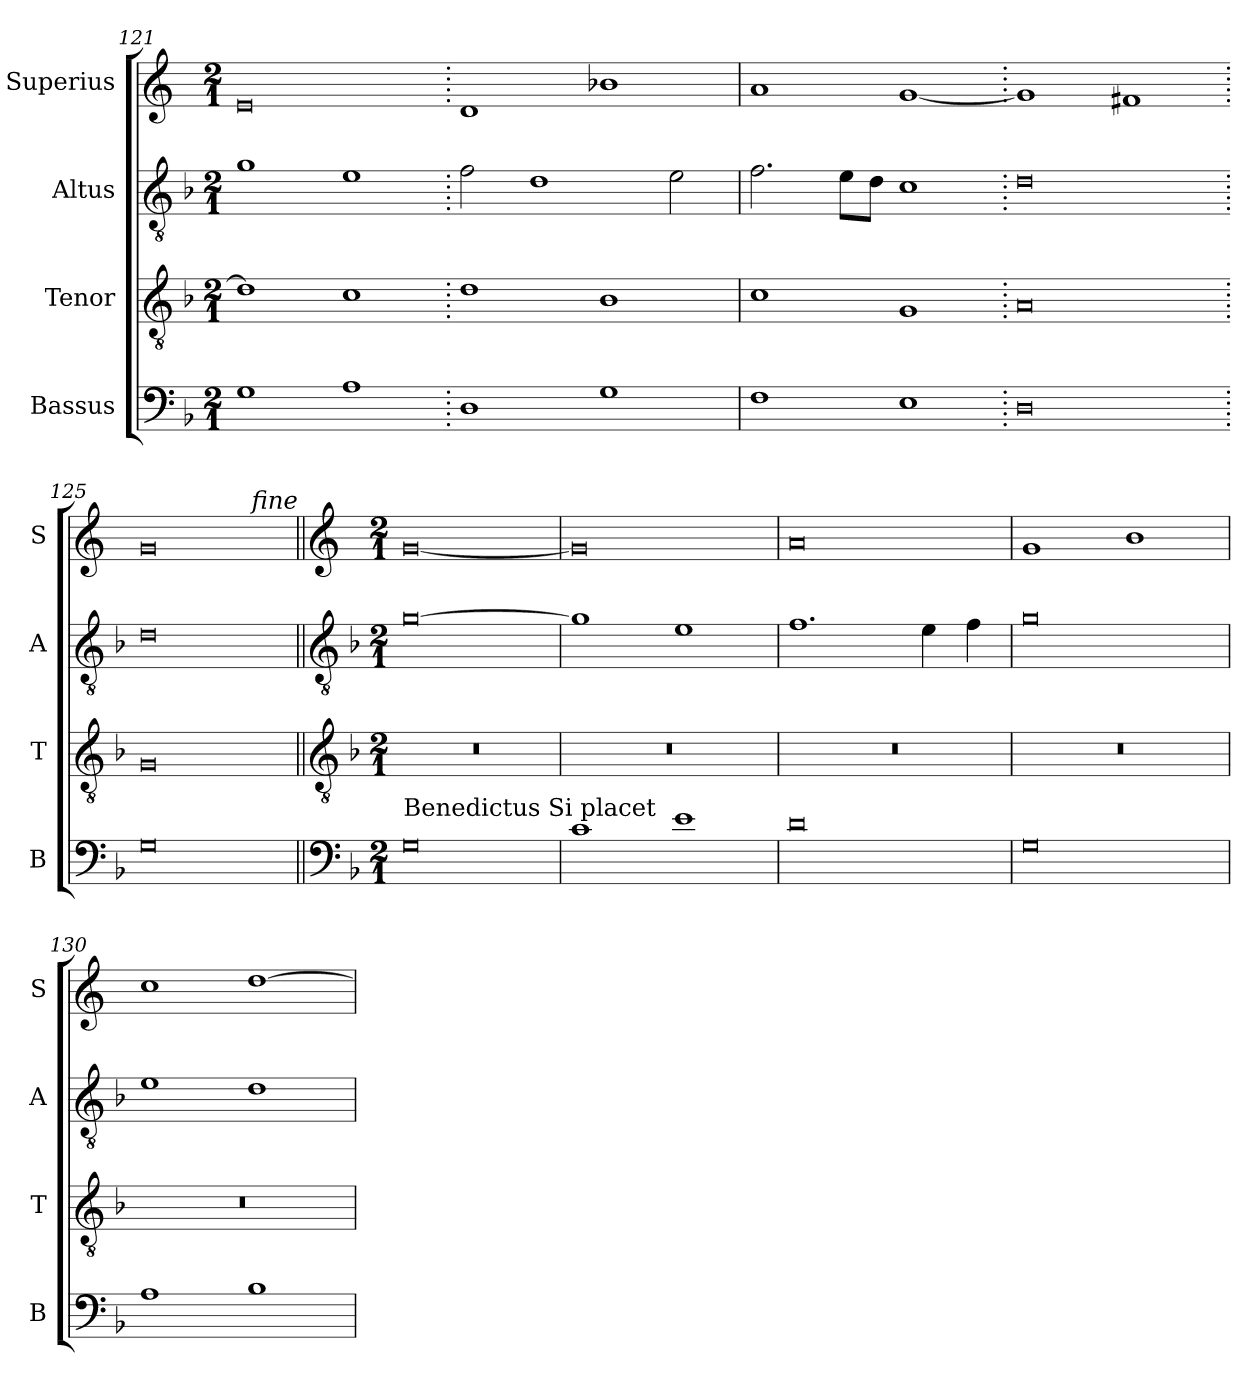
**kern	**kern	**kern	**kern
*part4	*part3	*part2	*part1
*staff4	*staff3	*staff2	*staff1
*I"Bassus	*I"Tenor	*I"Altus	*I"Superius
*I'B	*I'T	*I'A	*I'S
*clefF4	*clefGv2	*clefGv2	*clefG2
*k[b-]	*k[b-]	*k[b-]	*k[]
*M2/1	*M2/1	*M2/1	*M2/1
=121	=121	=121	=121
1G	1d]	1g	0e
1A	1c	1e	.
=122.	=122.	=122.	=122.
1D	1d	2f\	1d
.	.	1d	.
1G	1B-	.	1b-X
.	.	2e\	.
=123	=123	=123	=123
1F	1c	2.f\	1a
.	.	8e\L	.
.	.	8d\J	.
1E	1G	1c	[1g
=124.	=124.	=124.	=124.
0D	0A	0d	1g]
.	.	.	1f#X
=125.	=125.	=125.	=125.
0G	0G	0d	0g
!	!	!	!LO:TX:a:i:rj:t=fine
!!LO:LB:g=z
=126||	=126||	=126||	=126||
*clefF4	*clefGv2	*clefGv2	*clefG2
*k[b-]	*k[b-]	*k[b-]	*k[]
*M2/1	*M2/1	*M2/1	*M2/1
!LO:TX:a:t=Benedictus Si placet	!	!	!
0G	0r	[0g	[0g
=127	=127	=127	=127
1c	0r	1g]	0g]
1e	.	1e	.
=128	=128	=128	=128
0d	0r	1.f	0a
.	.	4e\	.
.	.	4f\	.
=129	=129	=129	=129
0G	0r	0g	1g
.	.	.	1b
=130	=130	=130	=130
1A	0r	1e	1cc
1B-	.	1d	[1dd
=	=	=	=
*-	*-	*-	*-
